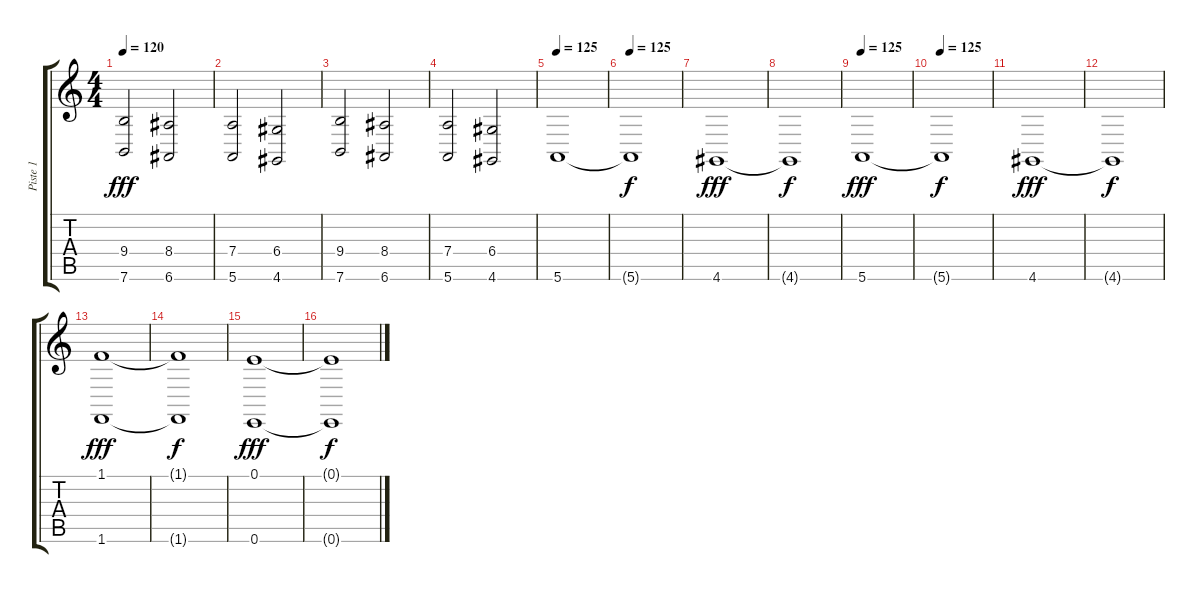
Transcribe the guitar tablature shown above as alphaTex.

\track ("Piste 1" "Piste 1") {instrument choiraahs}
\staff {score tabs}
\tuning (E4 B3 G3 D3 A2 E2) {hide}
\ts (4 4)
\tempo 120
\tempo 75
\tempo 120
\clef g2
\ks c
(9.4 7.6).2{dy fff instrument choiraahs} (8.4 6.6).2 |
(7.4 5.6).2 (6.4 4.6).2 |
(9.4 7.6).2 (8.4 6.6).2 |
(7.4 5.6).2 (6.4 4.6).2 |
\tempo 125
5.6.1 |
\tempo 125
5.6{t}.1{dy f} |
4.6.1{dy fff} |
4.6{t}.1{dy f} |
\tempo 125
5.6.1{dy fff} |
\tempo 125
5.6{t}.1{dy f} |
4.6.1{dy fff} |
4.6{t}.1{dy f} |
(1.1 1.6).1{dy fff} |
(1.1{t} 1.6{t}).1{dy f} |
(0.1 0.6).1{dy fff} |
(0.1{t} 0.6{t}).1{dy f}
